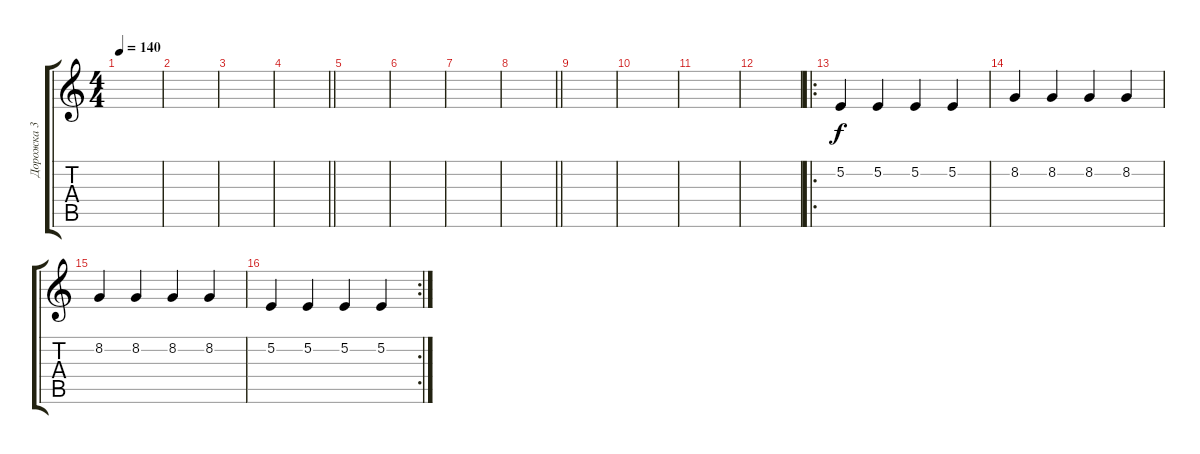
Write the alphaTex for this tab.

\track ("Дорожка 3" "Дорожка 3") {instrument fx4atmosphere}
\staff {score tabs}
\tuning (E4 B3 G3 D3 A2 E2) {hide}
\ts (4 4)
\tempo 140
\clef g2
\ks c
|
|
|
\barLineRight lightlight
|
|
|
|
\barLineRight lightlight
|
|
|
|
|
\ro
5.2.4 5.2.4 5.2.4 5.2.4 |
8.2.4 8.2.4 8.2.4 8.2.4 |
8.2.4 8.2.4 8.2.4 8.2.4 |
\rc 2
5.2.4 5.2.4 5.2.4 5.2.4
